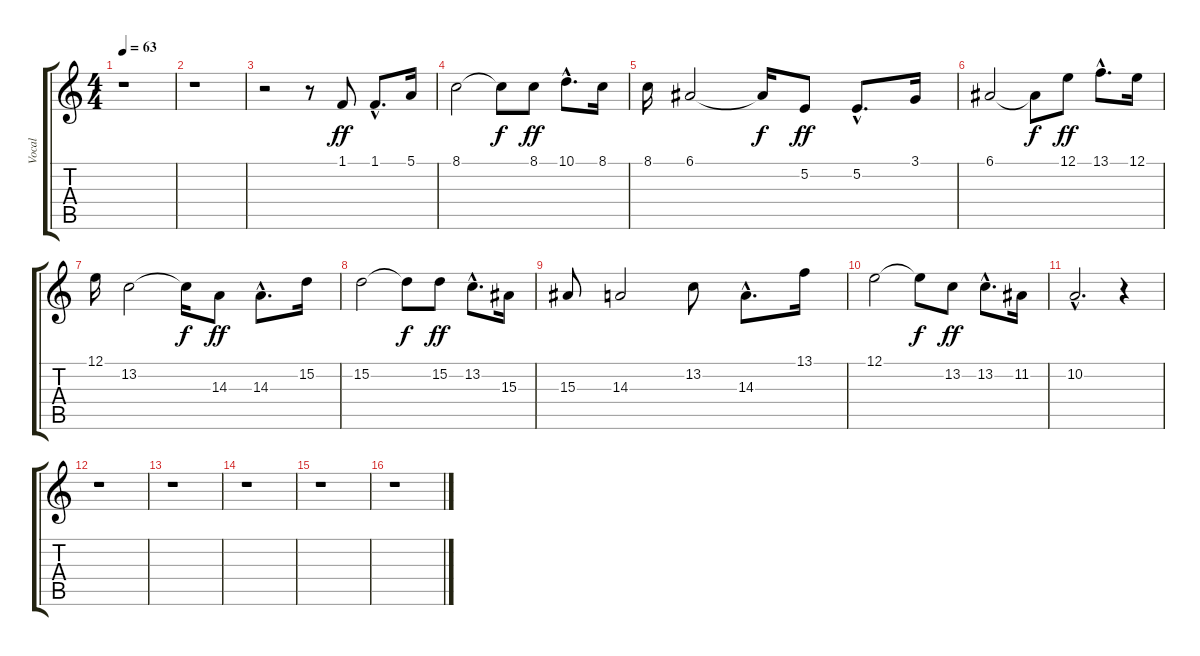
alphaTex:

\track ("Vocal" "Vocal") {instrument synthvoice}
\staff {score tabs}
\tuning (E4 B3 G3 D3 A2 E2) {hide}
\ts (4 4)
\tempo 63
\clef g2
\ks c
r.1{dy ff instrument synthvoice} |
r.1 |
r.2 r.8 1.1.8 1.1{hac}.8{d} 5.1.16 |
8.1.2 8.1{t}.8{dy f} 8.1.8{dy ff} 10.1{hac}.8{d} 8.1.16 |
8.1.16 6.1.2 6.1{t}.16{dy f} 5.2.8{dy ff} 5.2{hac}.8{d} 3.1.16 |
6.1.2 6.1{t}.8{dy f} 12.1.8{dy ff} 13.1{hac}.8{d} 12.1.16 |
12.1.16 13.2.2 13.2{t}.16{dy f} 14.3.8{dy ff} 14.3{hac}.8{d} 15.2.16 |
15.2.2 15.2{t}.8{dy f} 15.2.8{dy ff} 13.2{hac}.8{d} 15.3.16 |
15.3.8 14.3.2 13.2.8 14.3{hac}.8{d} 13.1.16 |
12.1.2 12.1{t}.8{dy f} 13.2.8{dy ff} 13.2{hac}.8{d} 11.2.16 |
10.2{hac}.2{d} r.4 |
r.1 |
r.1 |
r.1 |
r.1 |
r.1
